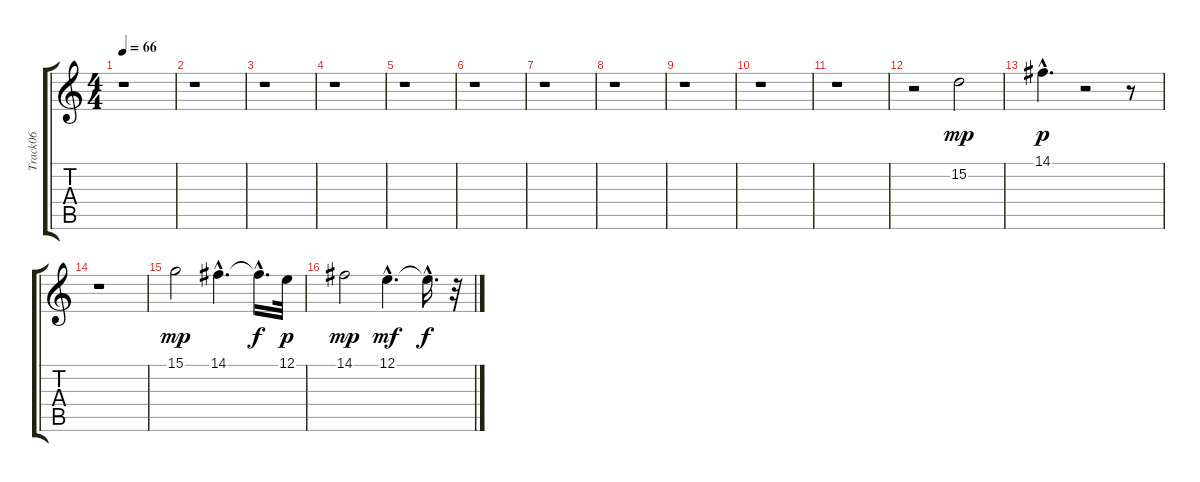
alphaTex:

\track ("Track06" "Track06") {instrument acousticgrandpiano}
\staff {score tabs}
\tuning (E4 B3 G3 D3 A2 E2) {hide}
\ts (4 4)
\tempo 66
\clef g2
\ks c
r.1{dy mp instrument acousticgrandpiano} |
r.1 |
r.1 |
r.1 |
r.1 |
r.1 |
r.1 |
r.1 |
r.1 |
r.1 |
r.1 |
r.2 15.2.2{volume 14 balance 8 instrument electricguitarclean} |
14.1{hac}.4{d dy p} r.2 r.8 |
r.1 |
15.1.2{dy mp} 14.1{hac}.4{d} 14.1{hac t}.16{d dy f} 12.1.32{dy p} |
14.1.2{dy mp} 12.1{hac}.4{d dy mf} 12.1{hac t}.16{d dy f} r.32
